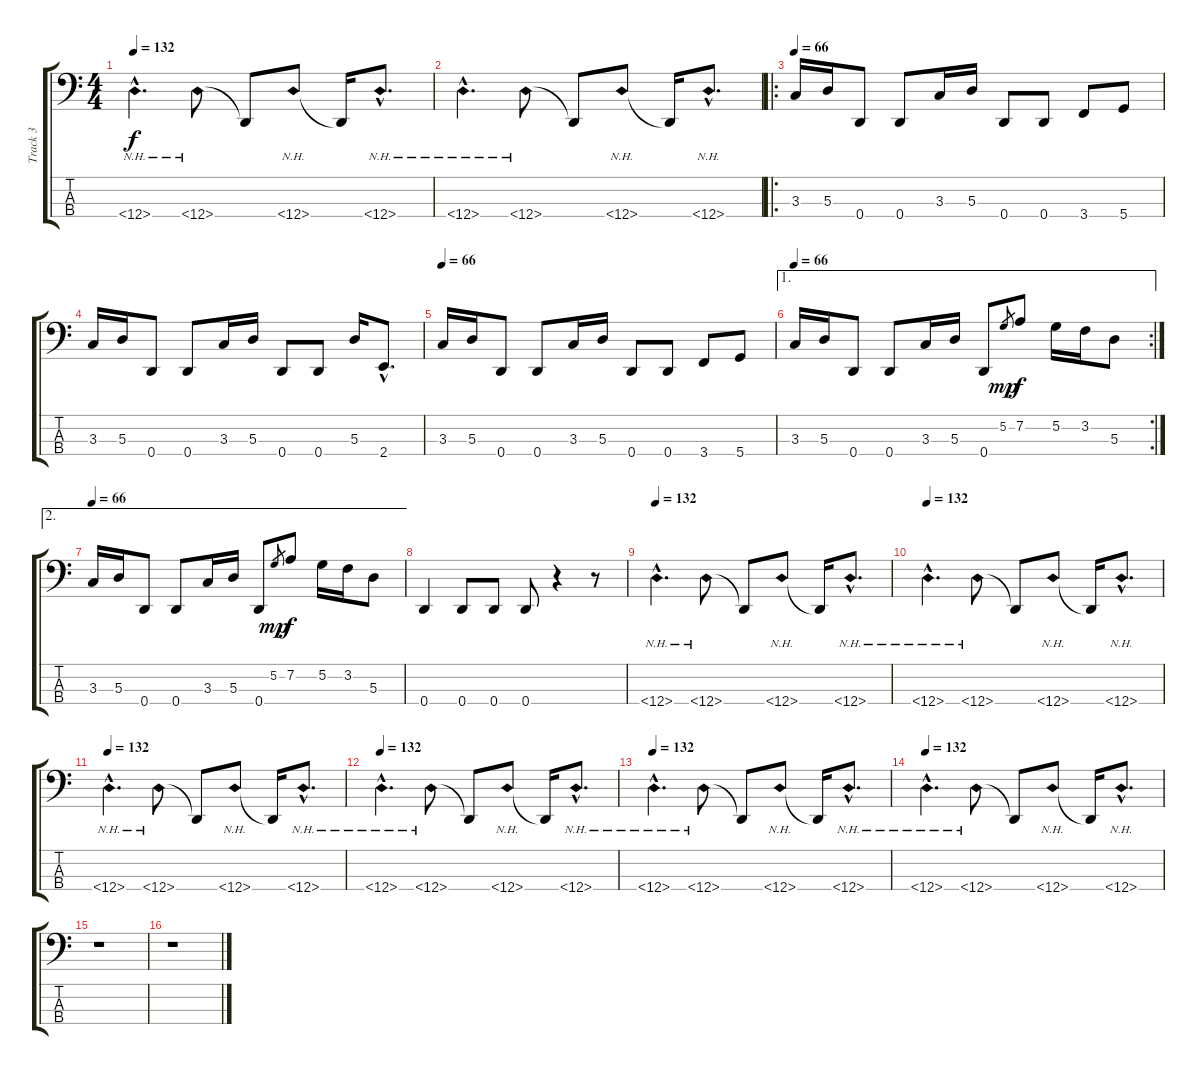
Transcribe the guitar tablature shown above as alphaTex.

\track ("Track 3" "Track 3") {instrument slapbass2}
\staff {score tabs}
\tuning (G2 D2 A1 D1) {hide}
\ts (4 4)
\tempo 132
\clef f4
\ks c
0.4{nh hac}.4{d dy f} 0.4{nh}.8 0.4{t}.8 0.4{nh}.8 0.4{t}.16 0.4{nh hac}.8{d} |
0.4{nh hac}.4{d} 0.4{nh}.8 0.4{t}.8 0.4{nh}.8 0.4{t}.16 0.4{nh hac}.8{d} |
\ro
\tempo 66
3.3.16 5.3.16 0.4.8 0.4.8 3.3.16 5.3.16 0.4.8 0.4.8 3.4.8 5.4.8 |
3.3.16 5.3.16 0.4.8 0.4.8 3.3.16 5.3.16 0.4.8 0.4.8 5.3.16 2.4{hac}.8{d} |
\tempo 84
\tempo 66
3.3.16 5.3.16 0.4.8 0.4.8 3.3.16 5.3.16 0.4.8 0.4.8 3.4.8 5.4.8 |
\ae 1
\rc 2
\tempo 66
3.3.16 5.3.16 0.4.8 0.4.8 3.3.16 5.3.16 0.4.8 5.2.8{gr dy mp} 7.2.8{dy f} 5.2.16 3.2.16 5.3.8 |
\ae 2
\tempo 66
3.3.16 5.3.16 0.4.8 0.4.8 3.3.16 5.3.16 0.4.8 5.2.8{gr dy mp} 7.2.8{dy f} 5.2.16 3.2.16 5.3.8 |
0.4.4 0.4.8 0.4.8 0.4.8 r.4 r.8 |
\tempo 132
0.4{nh hac}.4{d} 0.4{nh}.8 0.4{t}.8 0.4{nh}.8 0.4{t}.16 0.4{nh hac}.8{d} |
\tempo 132
0.4{nh hac}.4{d} 0.4{nh}.8 0.4{t}.8 0.4{nh}.8 0.4{t}.16 0.4{nh hac}.8{d} |
\tempo 132
0.4{nh hac}.4{d} 0.4{nh}.8 0.4{t}.8 0.4{nh}.8 0.4{t}.16 0.4{nh hac}.8{d} |
\tempo 132
0.4{nh hac}.4{d} 0.4{nh}.8 0.4{t}.8 0.4{nh}.8 0.4{t}.16 0.4{nh hac}.8{d} |
\tempo 132
0.4{nh hac}.4{d} 0.4{nh}.8 0.4{t}.8 0.4{nh}.8 0.4{t}.16 0.4{nh hac}.8{d} |
\tempo 132
0.4{nh hac}.4{d} 0.4{nh}.8 0.4{t}.8 0.4{nh}.8 0.4{t}.16 0.4{nh hac}.8{d} |
r.1 |
r.1
